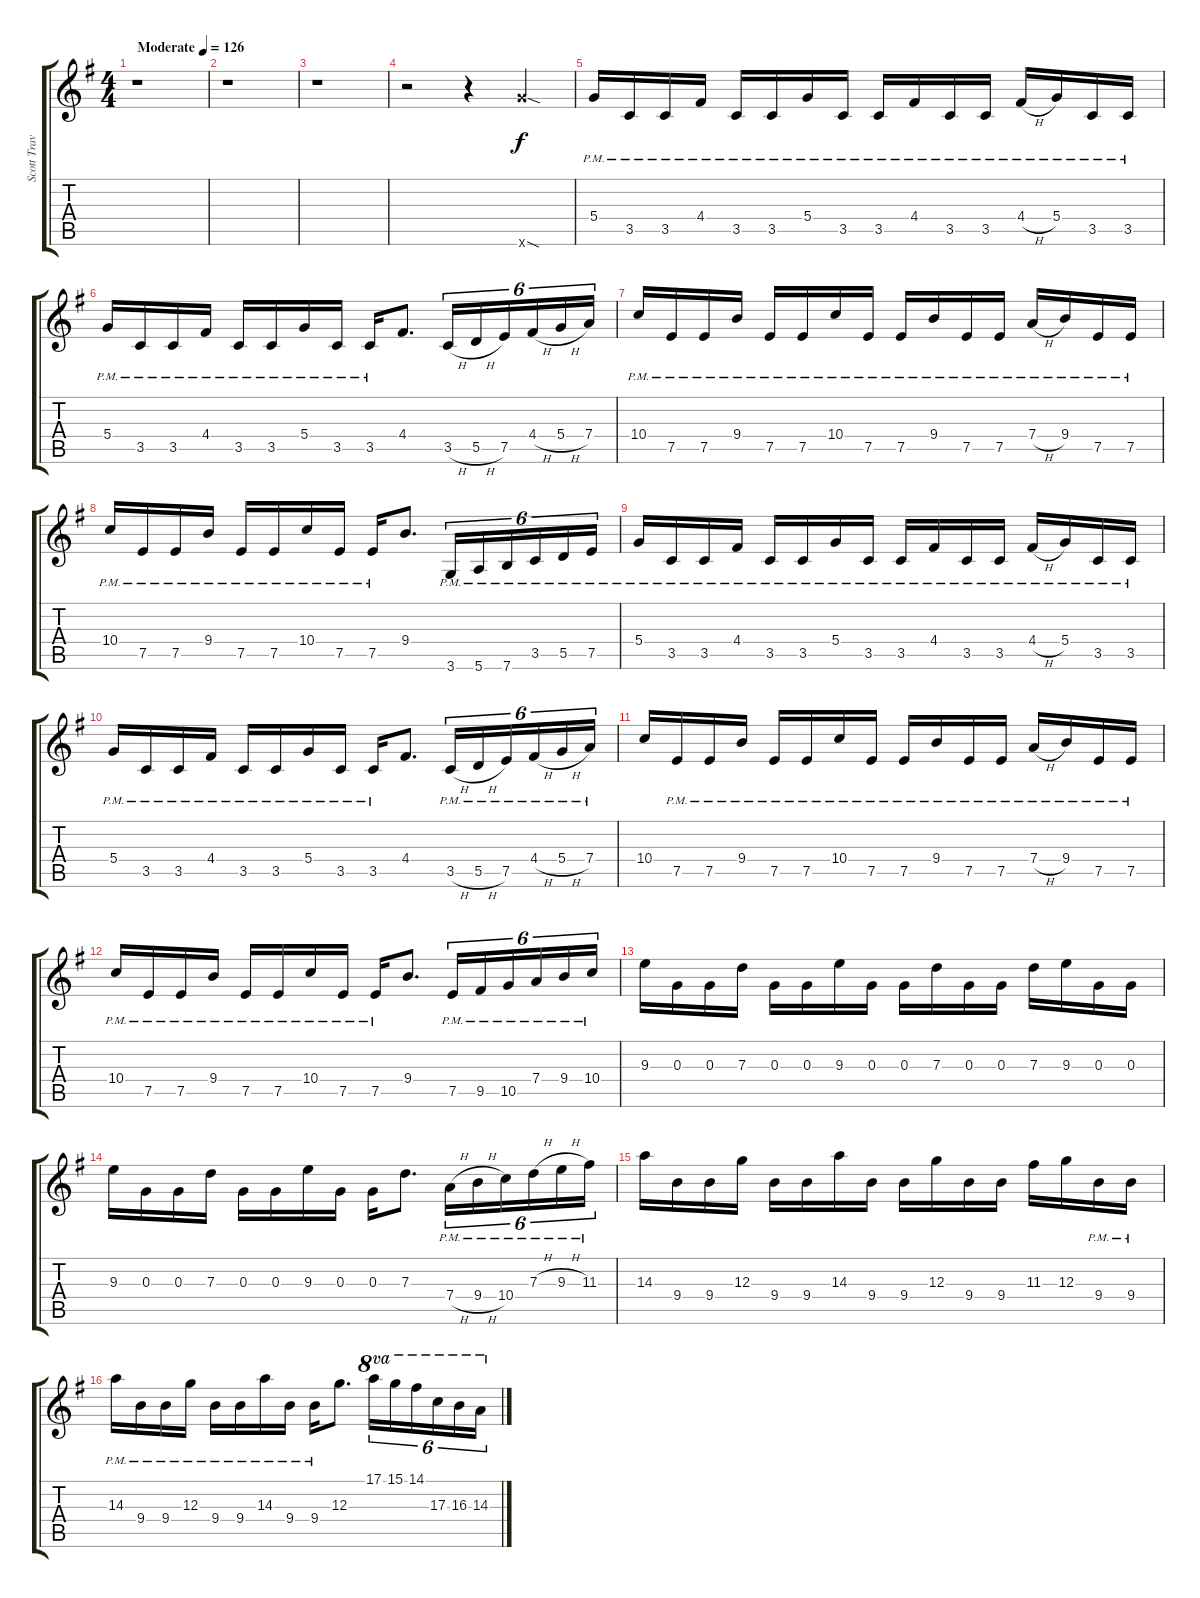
\track ("Scott Travis" "Scott Trav") {instrument distortionguitar}
\staff {score tabs}
\tuning (E4 B3 G3 D3 A2 E2) {hide}
\ts (4 4)
\tempo (126 "Moderate")
\clef g2
\ks g
r.1{dy f instrument distortionguitar} |
r.1 |
r.1 |
r.2 r.4 15.6{sod x}.4 |
5.4{pm}.16 3.5{pm}.16 3.5{pm}.16 4.4{pm}.16 3.5{pm}.16 3.5{pm}.16 5.4{pm}.16 3.5{pm}.16 3.5{pm}.16 4.4{pm}.16 3.5{pm}.16 3.5{pm}.16 4.4{h pm}.16 5.4{pm}.16 3.5{pm}.16 3.5{pm}.16 |
5.4{pm}.16 3.5{pm}.16 3.5{pm}.16 4.4{pm}.16 3.5{pm}.16 3.5{pm}.16 5.4{pm}.16 3.5{pm}.16 3.5{pm}.16 4.4.8{d} 3.5{h}.16{tu (6 4)} 5.5{h}.16{tu (6 4)} 7.5.16{tu (6 4)} 4.4{h}.16{tu (6 4)} 5.4{h}.16{tu (6 4)} 7.4.16{tu (6 4)} |
10.4{pm}.16 7.5{pm}.16 7.5{pm}.16 9.4{pm}.16 7.5{pm}.16 7.5{pm}.16 10.4{pm}.16 7.5{pm}.16 7.5{pm}.16 9.4{pm}.16 7.5{pm}.16 7.5{pm}.16 7.4{h pm}.16 9.4{pm}.16 7.5{pm}.16 7.5{pm}.16 |
10.4{pm}.16 7.5{pm}.16 7.5{pm}.16 9.4{pm}.16 7.5{pm}.16 7.5{pm}.16 10.4{pm}.16 7.5{pm}.16 7.5{pm}.16 9.4.8{d} 3.6{pm}.16{tu (6 4)} 5.6{pm}.16{tu (6 4)} 7.6{pm}.16{tu (6 4)} 3.5{pm}.16{tu (6 4)} 5.5{pm}.16{tu (6 4)} 7.5{pm}.16{tu (6 4)} |
5.4{pm}.16 3.5{pm}.16 3.5{pm}.16 4.4{pm}.16 3.5{pm}.16 3.5{pm}.16 5.4{pm}.16 3.5{pm}.16 3.5{pm}.16 4.4{pm}.16 3.5{pm}.16 3.5{pm}.16 4.4{h pm}.16 5.4{pm}.16 3.5{pm}.16 3.5{pm}.16 |
5.4{pm}.16 3.5{pm}.16 3.5{pm}.16 4.4{pm}.16 3.5{pm}.16 3.5{pm}.16 5.4{pm}.16 3.5{pm}.16 3.5{pm}.16 4.4.8{d} 3.5{h pm}.16{tu (6 4)} 5.5{h pm}.16{tu (6 4)} 7.5{pm}.16{tu (6 4)} 4.4{h pm}.16{tu (6 4)} 5.4{h pm}.16{tu (6 4)} 7.4{pm}.16{tu (6 4)} |
10.4.16 7.5{pm}.16 7.5{pm}.16 9.4{pm}.16 7.5{pm}.16 7.5{pm}.16 10.4{pm}.16 7.5{pm}.16 7.5{pm}.16 9.4{pm}.16 7.5{pm}.16 7.5{pm}.16 7.4{h pm}.16 9.4{pm}.16 7.5{pm}.16 7.5{pm}.16 |
10.4{pm}.16 7.5{pm}.16 7.5{pm}.16 9.4{pm}.16 7.5{pm}.16 7.5{pm}.16 10.4{pm}.16 7.5{pm}.16 7.5{pm}.16 9.4.8{d} 7.5{pm}.16{tu (6 4)} 9.5{pm}.16{tu (6 4)} 10.5{pm}.16{tu (6 4)} 7.4{pm}.16{tu (6 4)} 9.4{pm}.16{tu (6 4)} 10.4{pm}.16{tu (6 4)} |
9.3.16 0.3.16 0.3.16 7.3.16 0.3.16 0.3.16 9.3.16 0.3.16 0.3.16 7.3.16 0.3.16 0.3.16 7.3.16 9.3.16 0.3.16 0.3.16 |
9.3.16 0.3.16 0.3.16 7.3.16 0.3.16 0.3.16 9.3.16 0.3.16 0.3.16 7.3.8{d} 7.4{h pm}.16{tu (6 4)} 9.4{h pm}.16{tu (6 4)} 10.4{pm}.16{tu (6 4)} 7.3{h pm}.16{tu (6 4)} 9.3{h pm}.16{tu (6 4)} 11.3{pm}.16{tu (6 4)} |
14.3.16 9.4.16 9.4.16 12.3.16 9.4.16 9.4.16 14.3.16 9.4.16 9.4.16 12.3.16 9.4.16 9.4.16 11.3.16 12.3.16 9.4{pm}.16 9.4{pm}.16 |
14.3{pm}.16 9.4{pm}.16 9.4{pm}.16 12.3{pm}.16 9.4{pm}.16 9.4{pm}.16 14.3{pm}.16 9.4{pm}.16 9.4{pm}.16 12.3.8{d} 17.1.16{tu (6 4) ot 8va} 15.1.16{tu (6 4) ot 8va} 14.1.16{tu (6 4) ot 8va} 17.3.16{tu (6 4) ot 8va} 16.3.16{tu (6 4) ot 8va} 14.3.16{tu (6 4) ot 8va}
